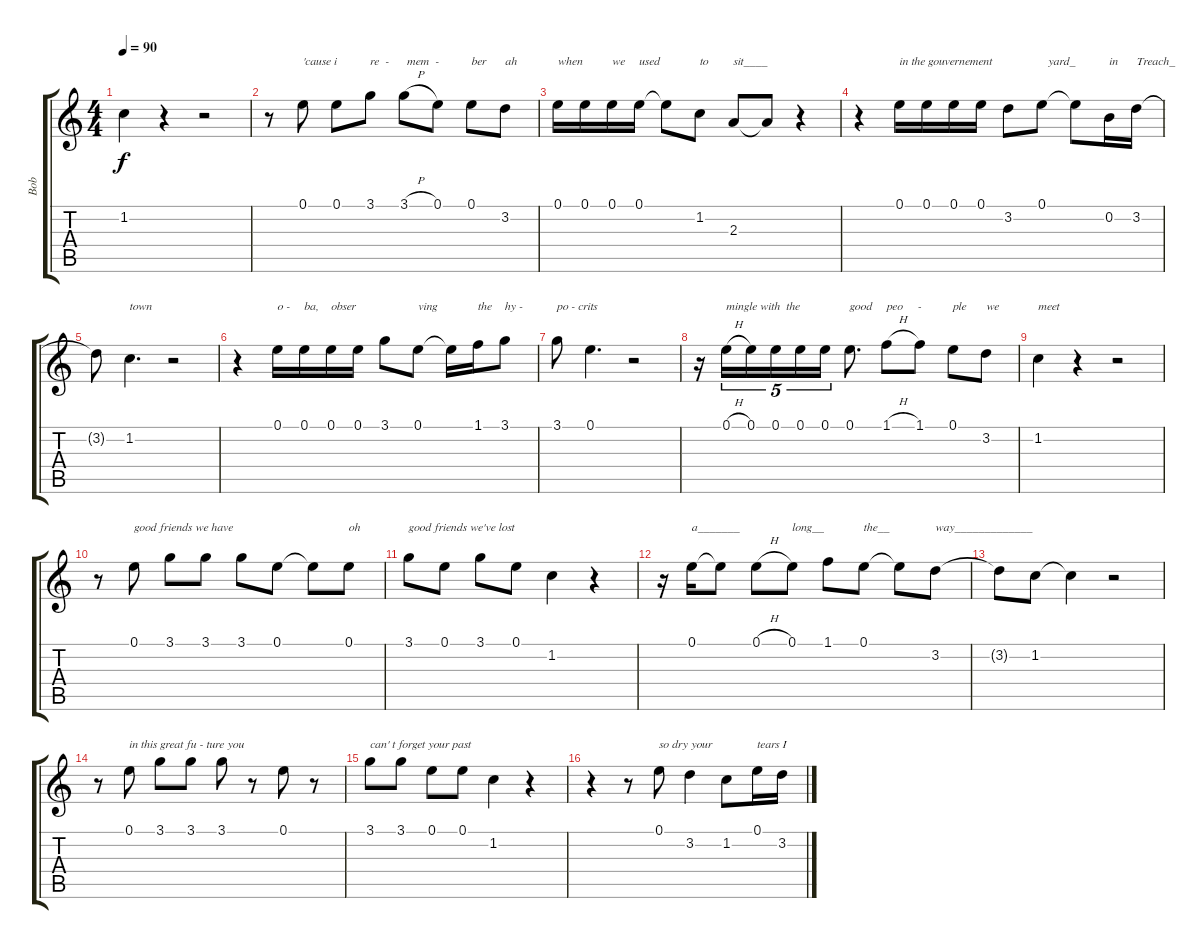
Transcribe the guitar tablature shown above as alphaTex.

\track ("Bob " "Bob ") {instrument acousticguitarnylon}
\staff {score tabs}
\tuning (E4 B3 G3 D3 A2 E2) {hide}
\ts (4 4)
\tempo 90
\clef g2
\ks c
1.2{t}.4{dy f} r.4 r.2 |
r.8 0.1.8{txt "'cause i"} 0.1.8 3.1.8{txt "re  -"} 3.1{h}.8{txt " mem  -"} 0.1.8 0.1.8{txt "ber"} 3.2.8{txt "ah"} |
0.1.16{txt "when"} 0.1.16 0.1.16{txt "we"} 0.1.16{txt "used"} 0.1{t}.8 1.2.8{txt "to"} 2.3.8{txt "sit____"} 2.3{t}.8 r.4 |
r.4 0.1.16{txt "in the gouvernement"} 0.1.16 0.1.16 0.1.16 3.2.8 0.1.8{txt "  yard_"} 0.1{t}.8 0.2.16{txt "in"} 3.2.16{txt "Treach_"} |
3.2{t}.8 1.2.4{d txt "town"} r.2 |
r.4 0.1.16{txt "o - "} 0.1.16{txt "ba,"} 0.1.16{txt "obser"} 0.1.16 3.1.8 0.1.8{txt "ving"} 0.1{t}.16 1.1.16{txt "the"} 3.1.8{txt "hy -"} |
3.1.8{txt "po - crits"} 0.1.4{d} r.2 |
r.16 0.1{h}.16{tu (5 4) txt "mingle with  the"} 0.1.16{tu (5 4)} 0.1.16{tu (5 4)} 0.1.16{tu (5 4)} 0.1.16{tu (5 4)} 0.1.8{d txt "good"} 1.1{h}.8{txt "peo     -"} 1.1.8 0.1.8{txt "ple"} 3.2.8{txt "we"} |
1.2.4{txt "meet"} r.4 r.2 |
r.8 0.1.8{txt "good friends we have"} 3.1.8 3.1.8 3.1.8 0.1.8 0.1{t}.8 0.1.8{txt "oh"} |
3.1.8{txt "good friends we've lost"} 0.1.8 3.1.8 0.1.8 1.2.4 r.4 |
r.16 0.1.16{txt "a_______"} 0.1{t}.8 0.1{h}.8 0.1.8{txt "long__"} 1.1.8 0.1.8{txt "the__"} 0.1{t}.8 3.2.8{txt "way_____________"} |
3.2{t}.8 1.2.8 1.2{t}.4 r.2 |
r.8 0.1.8{txt "in this great fu - ture you"} 3.1.8 3.1.8 3.1.8 r.8 0.1.8 r.8 |
3.1.8{txt "can' t forget your past"} 3.1.8 0.1.8 0.1.8 1.2.4 r.4 |
r.4 r.8 0.1.8{txt "so dry your"} 3.2.4 1.2.8 0.1.16{txt "tears I"} 3.2.16
